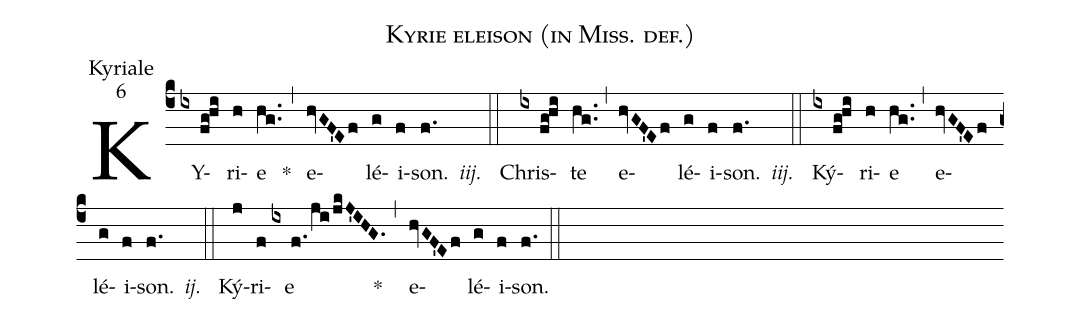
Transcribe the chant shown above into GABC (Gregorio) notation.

name:Kyrie eleison (in Miss. def.);
office-part:Kyriale;
mode:6;
%%
(c4) KY(ix//fg!hi)ri(h)e(hg..) *(,) e(hvGF'Ef)lé(g)i(f)son.(f.) <i>iij.</i>() (::)
Chris(ix//fg!hi)te(hg..) (,) e(hvGF'Ef)lé(g)i(f)son.(f.) <i>iij.</i>() (::)
Ký(ix//fg!hi)ri(h)e(hg..) (,) e(hvGF'Ef)lé(g)i(f)son.(f.) <i>ij.</i>() (::)
Ký(j)ri(f)e(ix//f./ji/jkJ'IHG.) *(,) e(hvGF'Ef)lé(g)i(f)son.(f.) (::)
